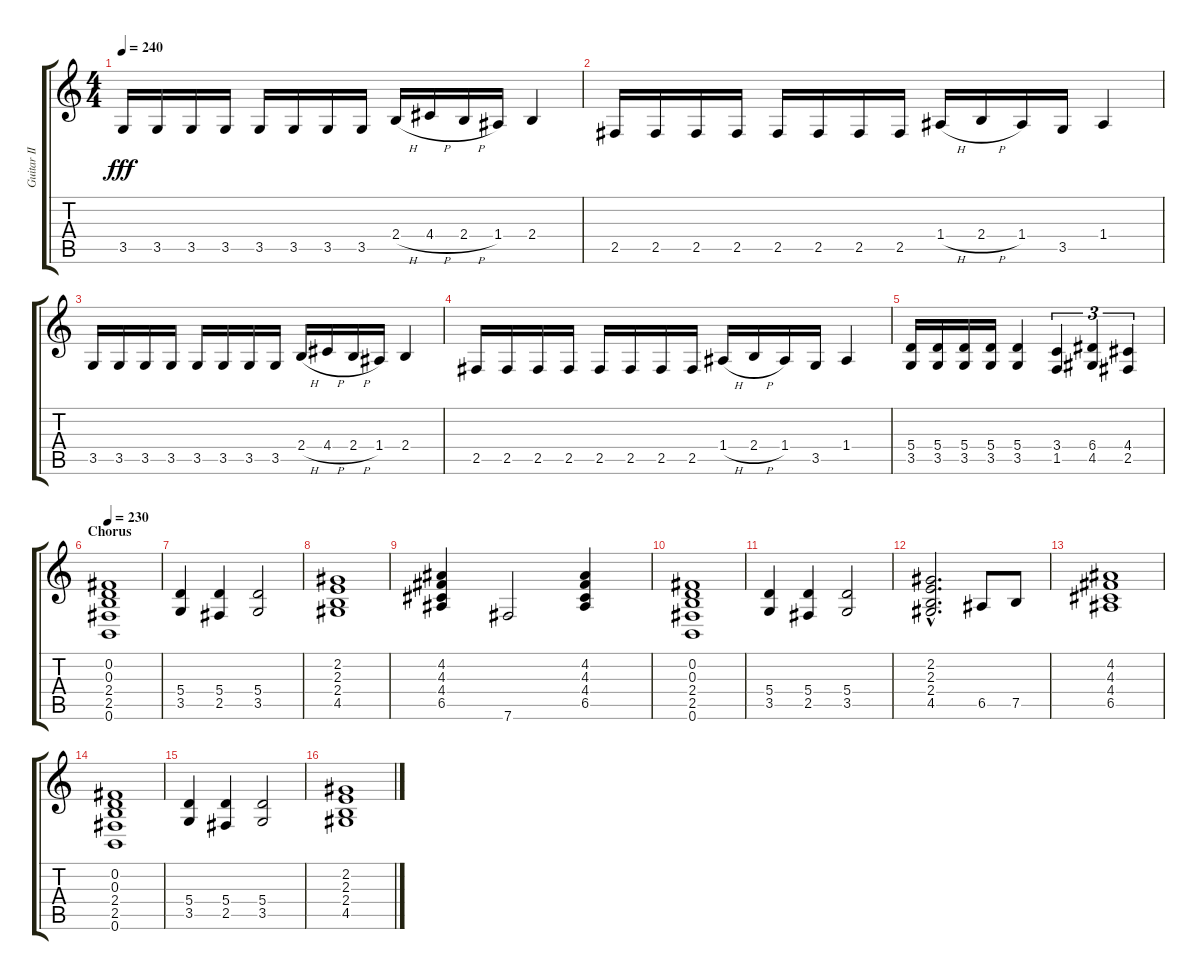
\track ("Guitar II" "Guitar II") {instrument distortionguitar}
\staff {score tabs}
\tuning (B3 Gb3 D3 A2 E2 B1) {hide}
\ts (4 4)
\tempo 240
\clef g2
\ks c
3.5.16{dy fff} 3.5.16 3.5.16 3.5.16 3.5.16 3.5.16 3.5.16 3.5.16 2.4{h}.16 4.4{h}.16 2.4{h}.16 1.4.16 2.4.4 |
2.5.16 2.5.16 2.5.16 2.5.16 2.5.16 2.5.16 2.5.16 2.5.16 1.4{h}.16 2.4{h}.16 1.4.16 3.5.16 1.4.4 |
3.5.16 3.5.16 3.5.16 3.5.16 3.5.16 3.5.16 3.5.16 3.5.16 2.4{h}.16 4.4{h}.16 2.4{h}.16 1.4.16 2.4.4 |
2.5.16 2.5.16 2.5.16 2.5.16 2.5.16 2.5.16 2.5.16 2.5.16 1.4{h}.16 2.4{h}.16 1.4.16 3.5.16 1.4.4 |
(5.4 3.5).16 (5.4 3.5).16 (5.4 3.5).16 (5.4 3.5).16 (5.4 3.5).4 (3.4 1.5).4{tu (3 2)} (6.4 4.5).4{tu (3 2)} (4.4 2.5).4{tu (3 2)} |
\section ("" "Chorus")
\tempo 230
(0.2 0.3 2.4 2.5 0.6).1{volume 12} |
(5.4 3.5).4 (5.4 2.5).4 (5.4 3.5).2 |
(2.2 2.3 2.4 4.5).1 |
(4.2 4.3 4.4 6.5).4 7.6.2 (4.2 4.3 4.4 6.5).4 |
(0.2 0.3 2.4 2.5 0.6).1 |
(5.4 3.5).4 (5.4 2.5).4 (5.4 3.5).2 |
(2.2{hac} 2.3{hac} 2.4{hac} 4.5{hac}).2{d} 6.5.8 7.5.8 |
(4.2 4.3 4.4 6.5).1 |
(0.2 0.3 2.4 2.5 0.6).1 |
(5.4 3.5).4 (5.4 2.5).4 (5.4 3.5).2 |
(2.2 2.3 2.4 4.5).1
